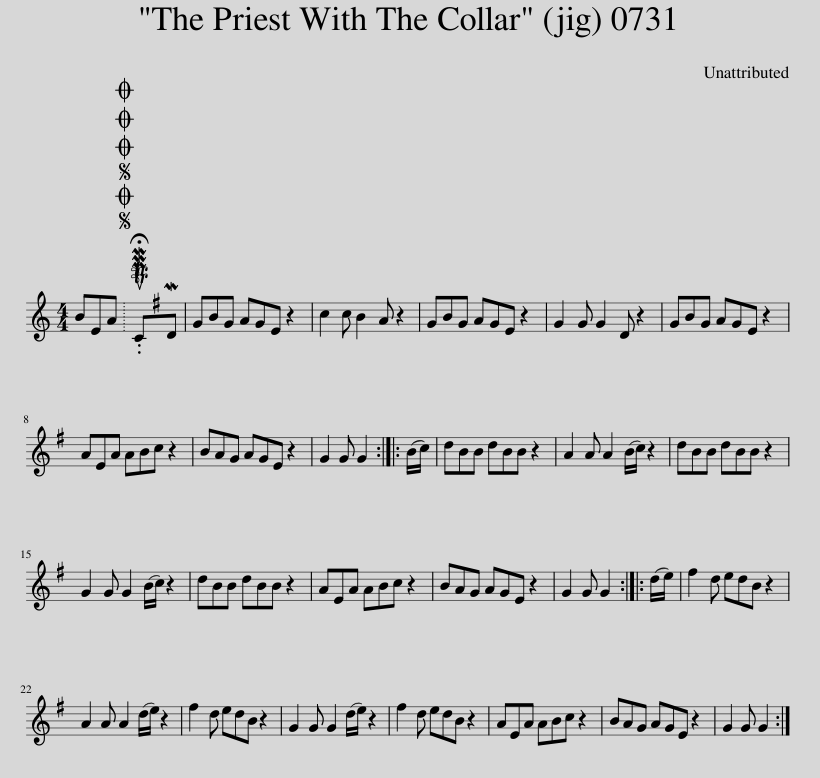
X:1
L:1/8
M:4/4
I:linebreak $
K:C
V:1 treble
V:1
 BEA |SOSOOO .!fermata!PMTuCMD | GBG AGE z2 | c2 c B2 A z2 | GBG AGE z2 | %5
 G2 G G2 D z2 | GBG AGE z2 |$ AEA ABc z2 | BAG AGE z2 | G2 G G2 :: %10
 (B/c/) | dBB dBB z2 | A2 A A2 (B/c/) z2 | dBB dBB z2 |$ G2 G G2 (B/c/) z2 | %15
 dBB dBB z2 | AEA ABc z2 | BAG AGE z2 | G2 G G2 :: (d/e/) | %20
 ^f2 d edB z2 |$ A2 A A2 (d/e/) z2 | ^f2 d edB z2 | G2 G G2 (d/e/) z2 | ^f2 d edB z2 | %25
 AEA ABc z2 | BAG AGE z2 | G2 G G2 :| %28
